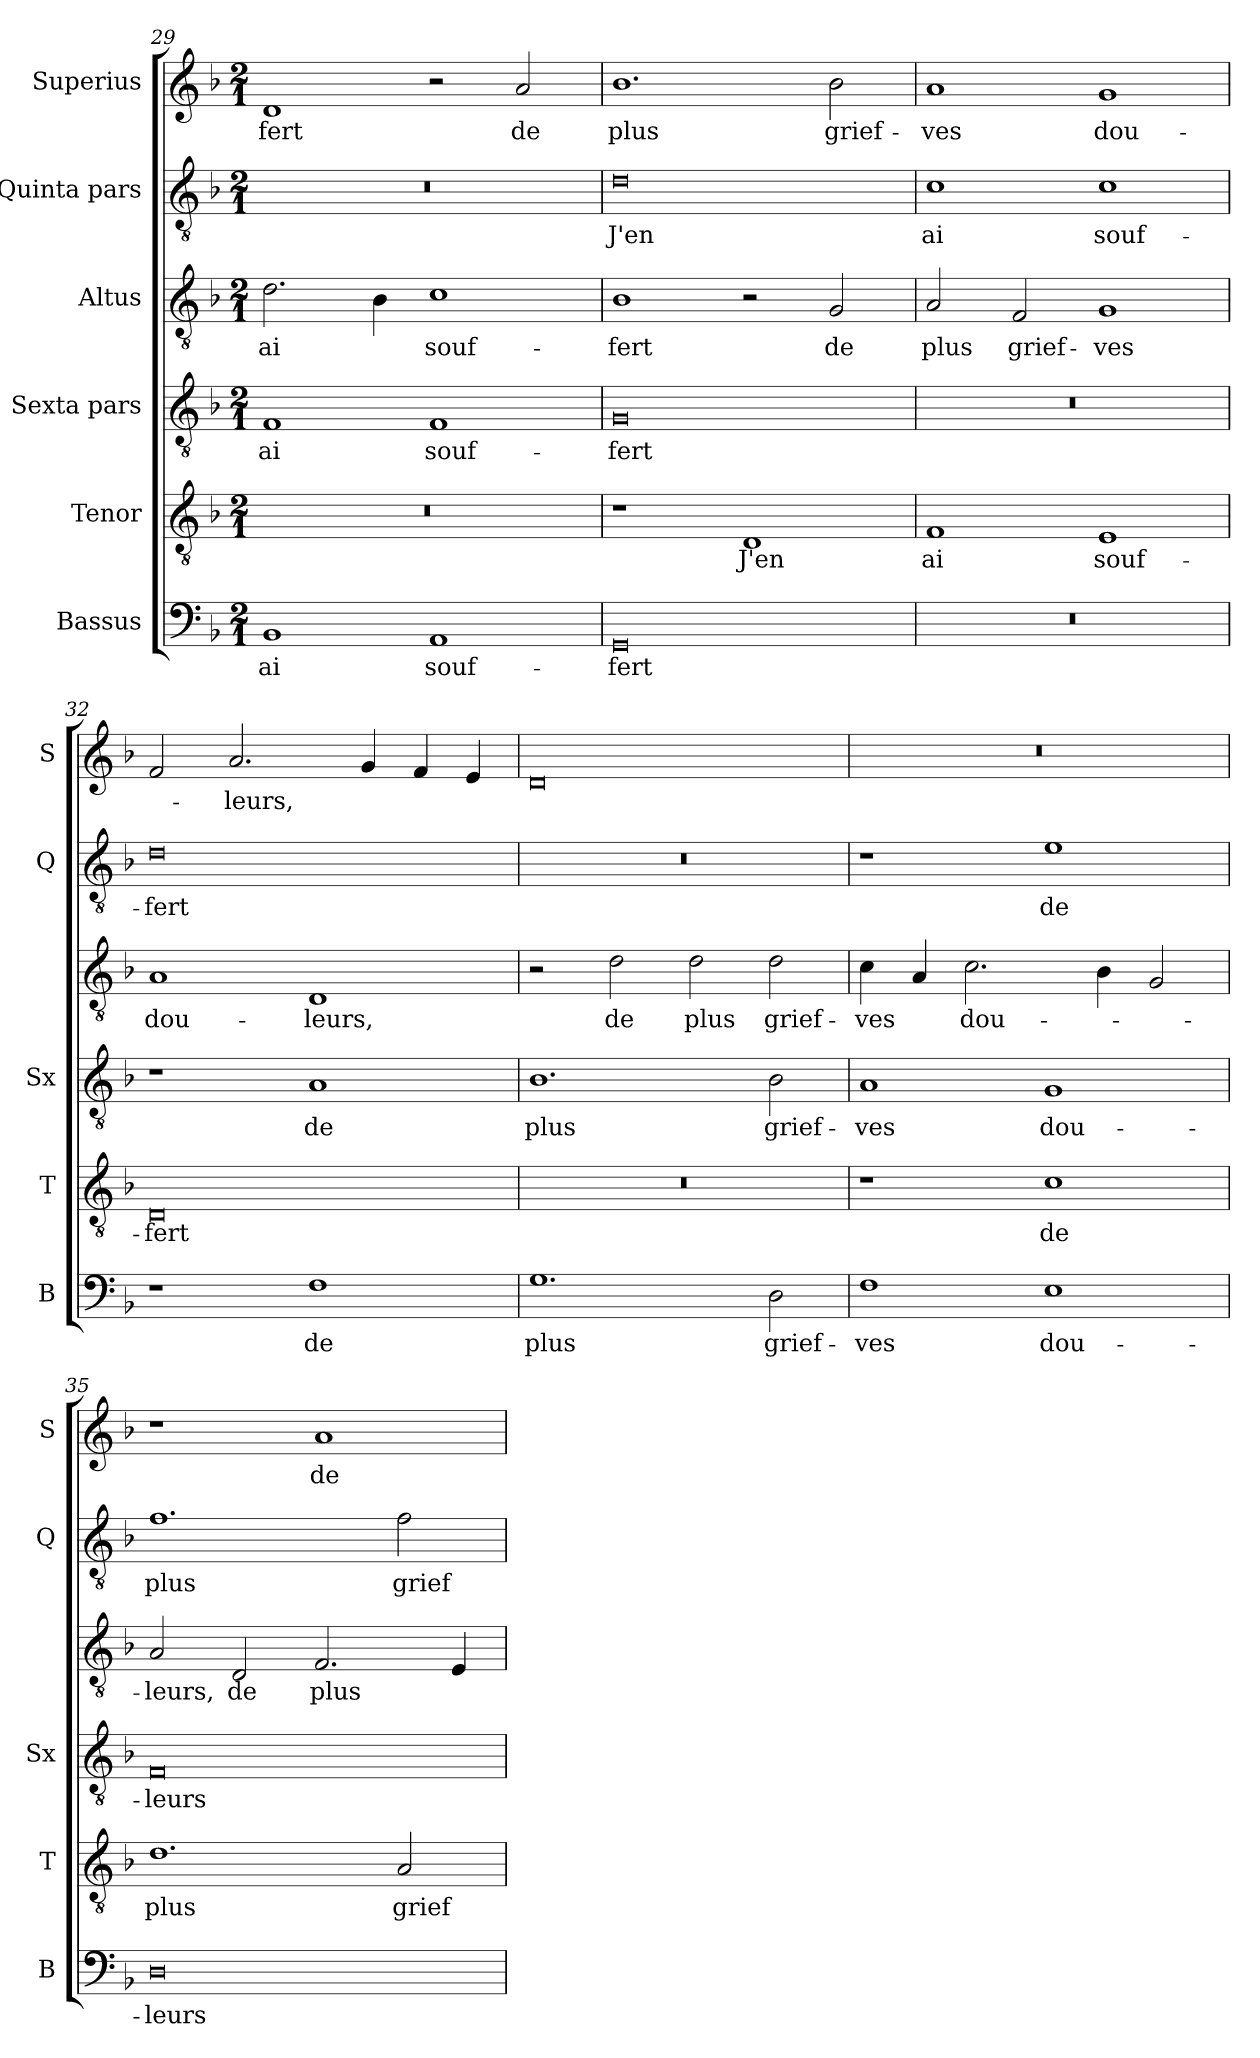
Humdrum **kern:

**kern	**text	**kern	**text	**kern	**text	**kern	**text	**kern	**text	**kern	**text
*part6	*part6	*part5	*part5	*part4	*part4	*part3	*part3	*part2	*part2	*part1	*part1
*staff6	*staff6	*staff5	*staff5	*staff4	*staff4	*staff3	*staff3	*staff2	*staff2	*staff1	*staff1
*I"Bassus	*	*I"Tenor	*	*I"Sexta pars	*	*I"Altus	*	*I"Quinta pars	*	*I"Superius	*
*I'B	*	*I'T	*	*I'Sx	*	*	*	*I'Q	*	*I'S	*
*clefF4	*	*clefGv2	*	*clefGv2	*	*clefGv2	*	*clefGv2	*	*clefG2	*
*k[b-]	*	*k[b-]	*	*k[b-]	*	*k[b-]	*	*k[b-]	*	*k[b-]	*
*M2/1	*	*M2/1	*	*M2/1	*	*M2/1	*	*M2/1	*	*M2/1	*
=29	=29	=29	=29	=29	=29	=29	=29	=29	=29	=29	=29
1BB-	ai	0r	.	1F	ai	2.d\	ai	0r	.	1d	-fert
.	.	.	.	.	.	4B-\	.	.	.	.	.
1AA	souf-	.	.	1F	souf-	1c	souf-	.	.	2r	.
.	.	.	.	.	.	.	.	.	.	2a/	de
=30	=30	=30	=30	=30	=30	=30	=30	=30	=30	=30	=30
0GG	-fert	1r	.	0G	-fert	1B-	-fert	0d	J'en	1.b-	plus
.	.	1D	J'en	.	.	2r	.	.	.	.	.
.	.	.	.	.	.	2G/	de	.	.	2b-\	grief-
=31	=31	=31	=31	=31	=31	=31	=31	=31	=31	=31	=31
0r	.	1F	ai	0r	.	2A/	plus	1c	ai	1a	-ves
.	.	.	.	.	.	2F/	grief-	.	.	.	.
.	.	1E	souf-	.	.	1G	-ves	1c	souf-	1g	dou-
=32	=32	=32	=32	=32	=32	=32	=32	=32	=32	=32	=32
1r	.	0D	-fert	1r	.	1A	dou-	0d	-fert	2f/	.
.	.	.	.	.	.	.	.	.	.	2.a/	-leurs,
1F	de	.	.	1A	de	1D	-leurs,	.	.	.	.
.	.	.	.	.	.	.	.	.	.	4g/	.
.	.	.	.	.	.	.	.	.	.	4f/	.
.	.	.	.	.	.	.	.	.	.	4e/	.
=33	=33	=33	=33	=33	=33	=33	=33	=33	=33	=33	=33
1.G	plus	0r	.	1.B-	plus	2r	.	0r	.	0d	.
.	.	.	.	.	.	2d\	de	.	.	.	.
.	.	.	.	.	.	2d\	plus	.	.	.	.
2D\	grief-	.	.	2B-\	grief-	2d\	grief-	.	.	.	.
=34	=34	=34	=34	=34	=34	=34	=34	=34	=34	=34	=34
1F	-ves	1r	.	1A	-ves	4c\	-ves	1r	.	0r	.
.	.	.	.	.	.	4A/	.	.	.	.	.
.	.	.	.	.	.	2.c\	dou-	.	.	.	.
1E	dou-	1c	de	1G	dou-	.	.	1e	de	.	.
.	.	.	.	.	.	4B-\	.	.	.	.	.
.	.	.	.	.	.	2G/	.	.	.	.	.
=35	=35	=35	=35	=35	=35	=35	=35	=35	=35	=35	=35
0D	-leurs	1.d	plus	0F	-leurs	2A/	-leurs,	1.f	plus	1r	.
.	.	.	.	.	.	2D/	de	.	.	.	.
.	.	.	.	.	.	2.F/	plus	.	.	1a	de
.	.	2A/	grief-	.	.	.	.	2f\	grief-	.	.
.	.	.	.	.	.	4E/	.	.	.	.	.
=	=	=	=	=	=	=	=	=	=	=	=
*-	*-	*-	*-	*-	*-	*-	*-	*-	*-	*-	*-
